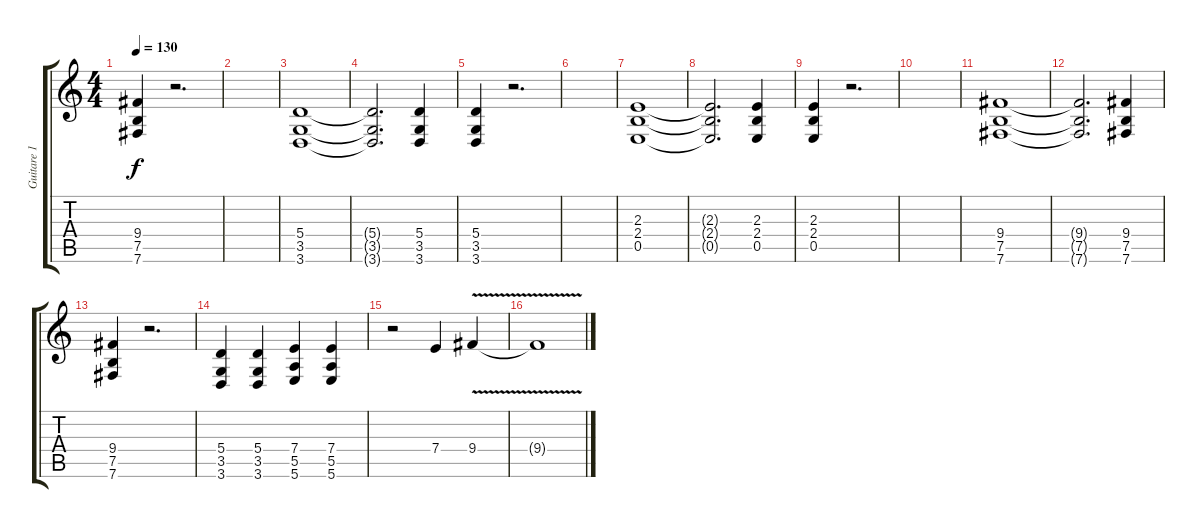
\track ("Guitare 1" "Guitare 1") {instrument distortionguitar}
\staff {score tabs}
\tuning (B3 Gb3 D3 A2 E2 B1) {hide}
\ts (4 4)
\tempo 130
\clef g2
\ks c
(9.4 7.5 7.6).4{dy f} r.2{d} |
|
(5.4 3.5 3.6).1 |
(5.4{t} 3.5{t} 3.6{t}).2{d} (5.4 3.5 3.6).4 |
(5.4 3.5 3.6).4 r.2{d} |
|
(2.3 2.4 0.5).1 |
(2.3{t} 2.4{t} 0.5{t}).2{d} (2.3 2.4 0.5).4 |
(2.3 2.4 0.5).4 r.2{d} |
|
(9.4 7.5 7.6).1 |
(9.4{t} 7.5{t} 7.6{t}).2{d} (9.4 7.5 7.6).4 |
(9.4 7.5 7.6).4 r.2{d} |
(5.4 3.5 3.6).4 (5.4 3.5 3.6).4 (7.4 5.5 5.6).4 (7.4 5.5 5.6).4 |
r.2 7.4.4 9.4{v}.4 |
9.4{t}.1
